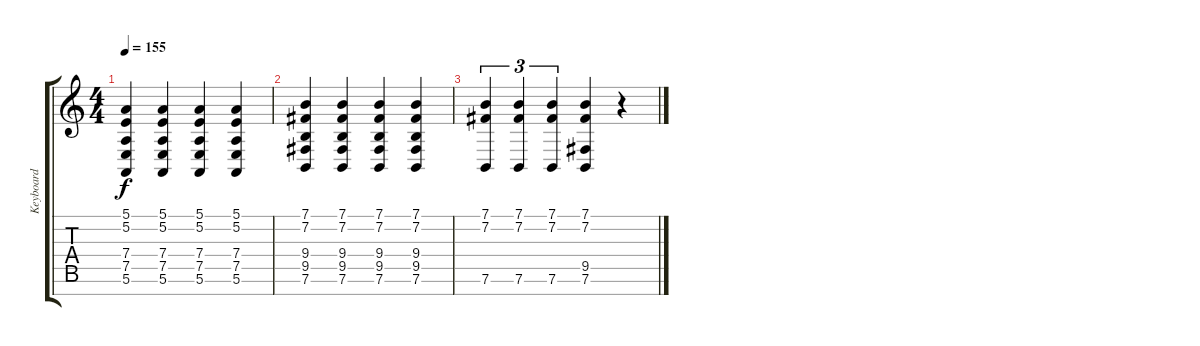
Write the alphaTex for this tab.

\track ("Keyboard" "Keyboard") {instrument pad2warm}
\staff {score tabs}
\tuning (E4 B3 G3 D3 A2 E2 B1) {hide}
\ts (4 4)
\tempo 155
\clef g2
\ks c
(5.1 5.2 7.4 7.5 5.6).4{dy f} (5.1 5.2 7.4 7.5 5.6).4 (5.1 5.2 7.4 7.5 5.6).4 (5.1 5.2 7.4 7.5 5.6).4 |
(7.1 7.2 9.4 9.5 7.6).4 (7.1 7.2 9.4 9.5 7.6).4 (7.1 7.2 9.4 9.5 7.6).4 (7.1 7.2 9.4 9.5 7.6).4 |
(7.1 7.2 7.6).4{tu (3 2)} (7.1 7.2 7.6).4{tu (3 2)} (7.1 7.2 7.6).4{tu (3 2)} (7.1 7.2 9.5 7.6).4 r.4
